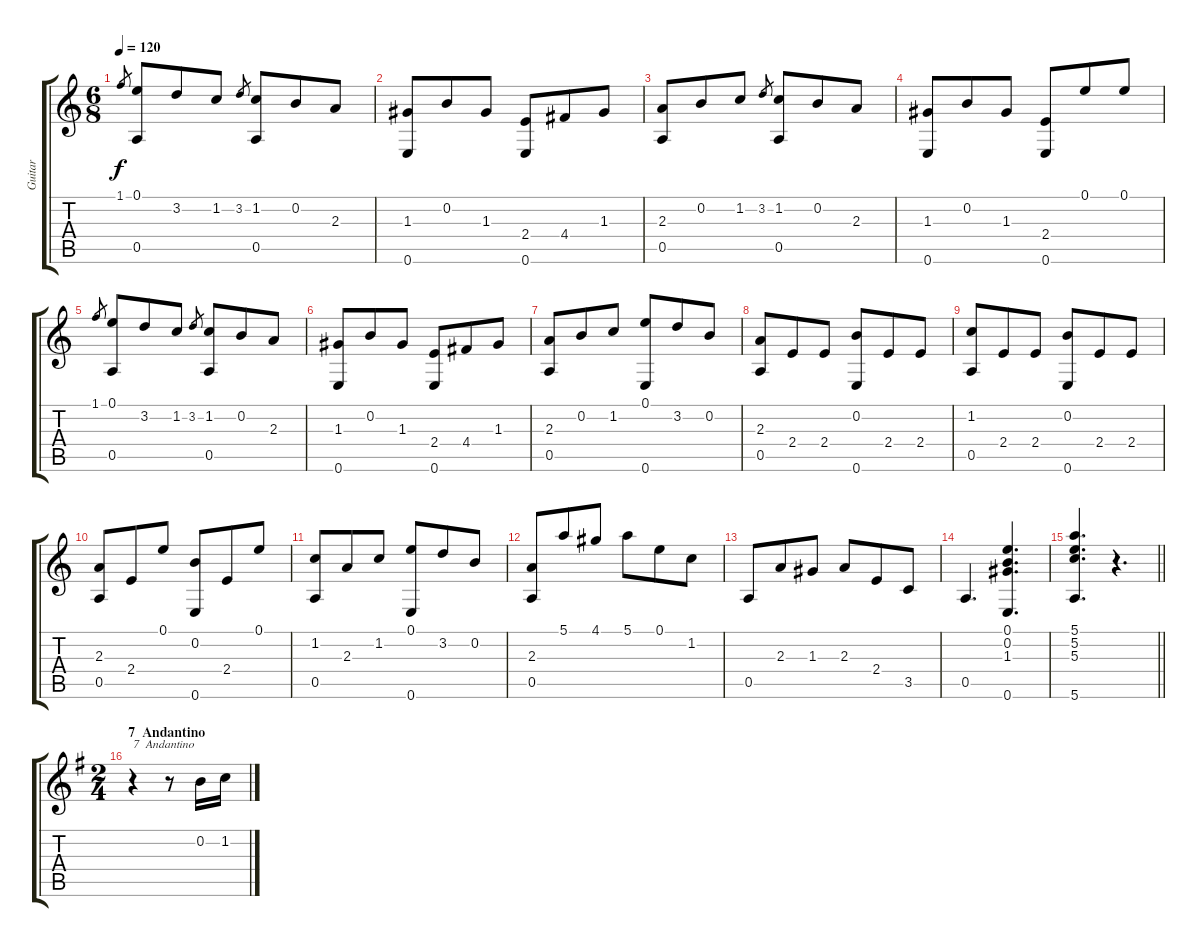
\track ("Guitar" "Guitar") {instrument acousticguitarnylon}
\staff {score tabs}
\tuning (E4 B3 G3 D3 A2 E2) {hide}
\ts (6 8)
\tempo 120
\clef g2
\ks c
1.1.8{gr dy f} (0.1 0.5).8 3.2.8 1.2.8 3.2.8{gr} (1.2 0.5).8 0.2.8 2.3.8 |
(1.3 0.6).8 0.2.8 1.3.8 (2.4 0.6).8 4.4.8 1.3.8 |
(2.3 0.5).8 0.2.8 1.2.8 3.2.8{gr} (1.2 0.5).8 0.2.8 2.3.8 |
(1.3 0.6).8 0.2.8 1.3.8 (2.4 0.6).8 0.1.8 0.1.8 |
1.1.8{gr} (0.1 0.5).8 3.2.8 1.2.8 3.2.8{gr} (1.2 0.5).8 0.2.8 2.3.8 |
(1.3 0.6).8 0.2.8 1.3.8 (2.4 0.6).8 4.4.8 1.3.8 |
(2.3 0.5).8 0.2.8 1.2.8 (0.1 0.6).8 3.2.8 0.2.8 |
(2.3 0.5).8 2.4.8 2.4.8 (0.2 0.6).8 2.4.8 2.4.8 |
(1.2 0.5).8 2.4.8 2.4.8 (0.2 0.6).8 2.4.8 2.4.8 |
(2.3 0.5).8 2.4.8 0.1.8 (0.2 0.6).8 2.4.8 0.1.8 |
(1.2 0.5).8 2.3.8 1.2.8 (0.1 0.6).8 3.2.8 0.2.8 |
(2.3 0.5).8 5.1.8 4.1.8 5.1.8 0.1.8 1.2.8 |
0.5.8 2.3.8 1.3.8 2.3.8 2.4.8 3.5.8 |
0.5.4{d} (0.1 0.2 1.3 0.6).4{d} |
\barLineRight lightlight
(5.1 5.2 5.3 5.6).4{d} r.4{d} |
\ts (2 4)
\section ("" "7  Andantino")
\ks g
r.4{txt "7  Andantino"} r.8 0.2.16 1.2.16
